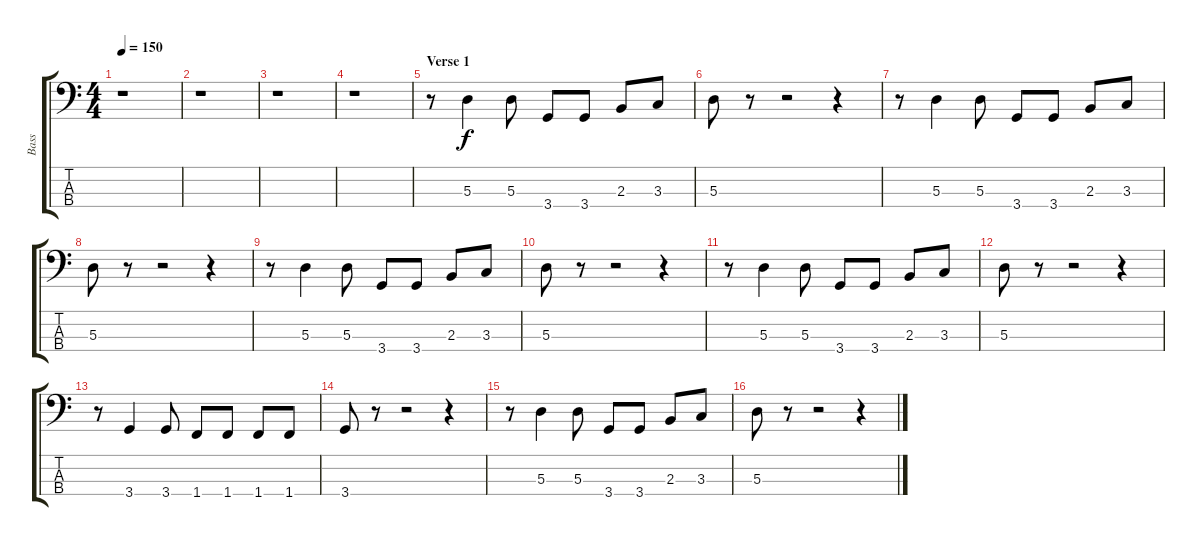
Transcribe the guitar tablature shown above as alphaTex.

\track ("Bass" "Bass") {instrument electricbassfinger}
\staff {score tabs}
\tuning (G2 D2 A1 E1) {hide}
\ts (4 4)
\tempo 150
\clef f4
\ks c
r.1{dy f instrument electricbassfinger} |
r.1 |
r.1 |
r.1 |
\section ("" "Verse 1")
r.8 5.3.4 5.3.8 3.4.8 3.4.8 2.3.8 3.3.8 |
5.3.8 r.8 r.2 r.4 |
r.8 5.3.4 5.3.8 3.4.8 3.4.8 2.3.8 3.3.8 |
5.3.8 r.8 r.2 r.4 |
r.8 5.3.4 5.3.8 3.4.8 3.4.8 2.3.8 3.3.8 |
5.3.8 r.8 r.2 r.4 |
r.8 5.3.4 5.3.8 3.4.8 3.4.8 2.3.8 3.3.8 |
5.3.8 r.8 r.2 r.4 |
r.8 3.4.4 3.4.8 1.4.8 1.4.8 1.4.8 1.4.8 |
3.4.8 r.8 r.2 r.4 |
r.8 5.3.4 5.3.8 3.4.8 3.4.8 2.3.8 3.3.8 |
5.3.8 r.8 r.2 r.4
